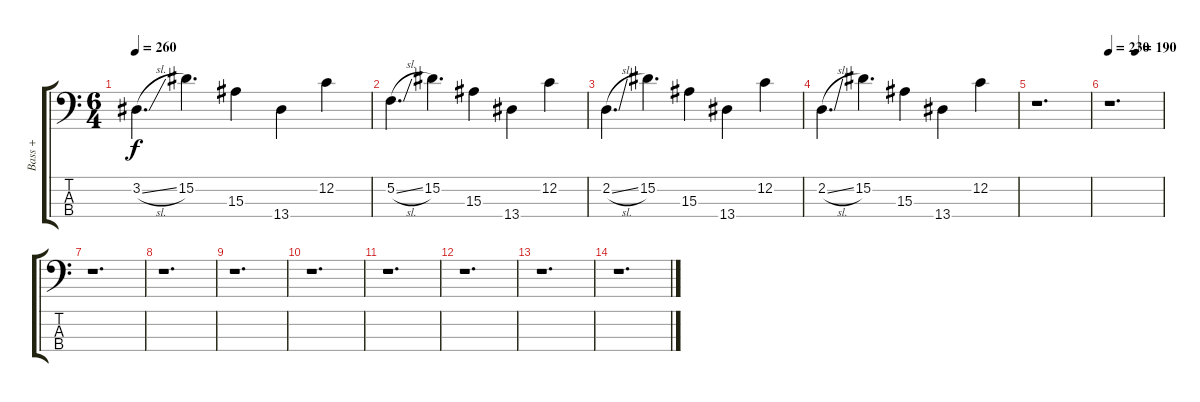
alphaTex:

\track ("Bass +" "Bass +") {instrument electricbasspick}
\staff {score tabs}
\tuning (F2 C2 G1 D1) {hide}
\ts (6 4)
\tempo 260
\clef f4
\ks c
3.2{sl}.4{d dy f} 15.2.4{d} 15.3.4 13.4.4 12.2.4 |
5.2{sl}.4{d} 15.2.4{d} 15.3.4 13.4.4 12.2.4 |
2.2{sl}.4{d} 15.2.4{d} 15.3.4 13.4.4 12.2.4 |
2.2{sl}.4{d} 15.2.4{d} 15.3.4 13.4.4 12.2.4 |
r.1{d} |
\tempo 230
\tempo (190 0.5)
r.1{d} |
r.1{d} |
r.1{d} |
r.1{d} |
r.1{d} |
r.1{d} |
r.1{d} |
r.1{d} |
r.1{d}
